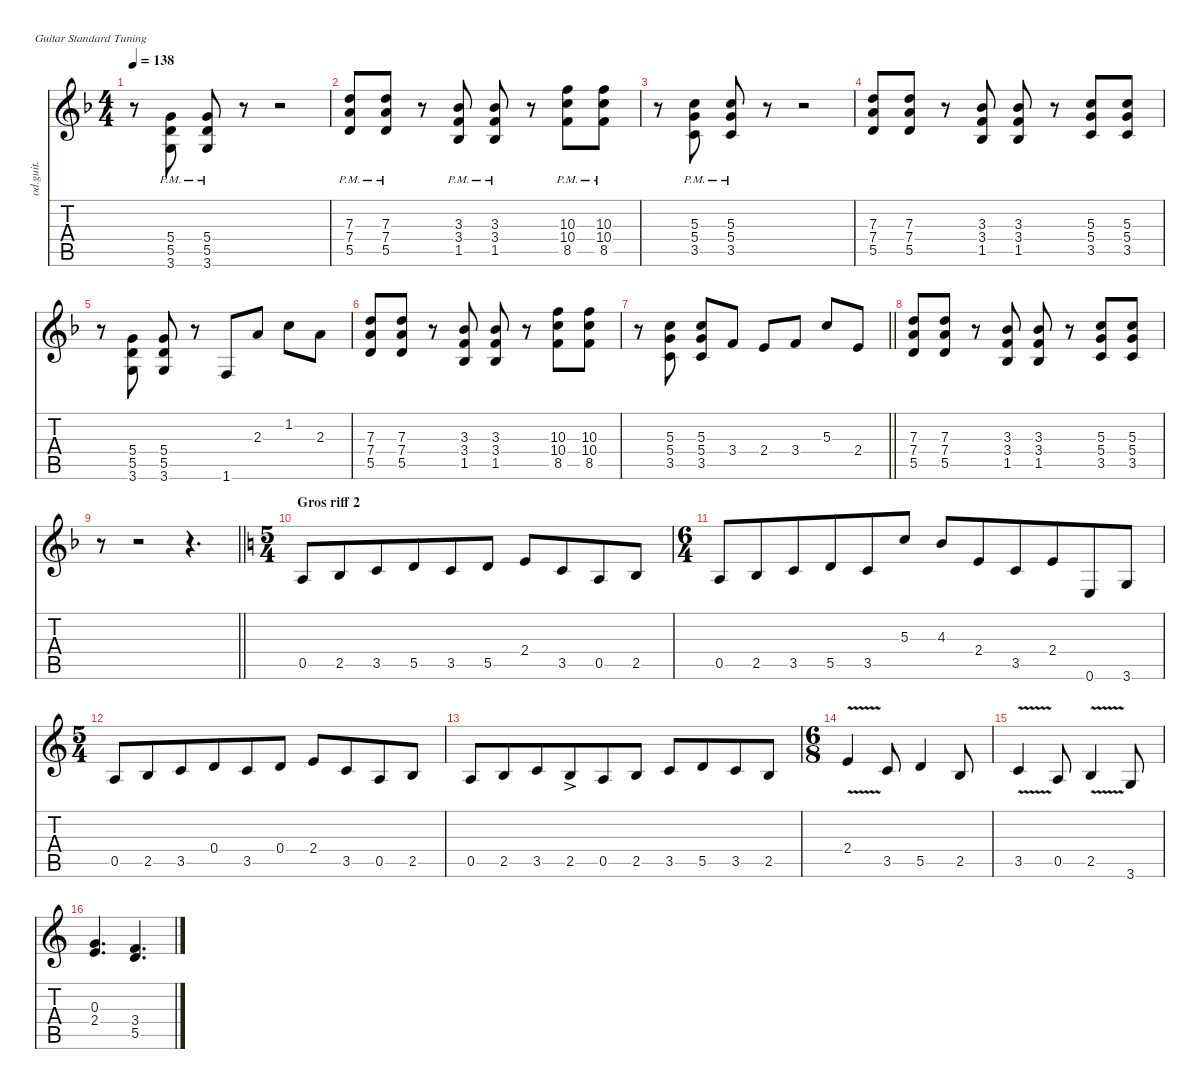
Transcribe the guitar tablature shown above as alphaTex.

\defaultSystemsLayout 4
\hideDynamics
\bracketExtendMode nobrackets
\track ("Hichem" "od.guit.") {instrument overdrivenguitar}
\staff {score tabs}
\tuning (E4 B3 G3 D3 A2 E2)
\ts (4 4)
\tempo 138
\clef g2
\ks dminor
r.8{dy f beam Down} (5.4{pm acc forcenatural} 5.5{pm acc forcenatural} 3.6{pm acc forcenatural}).8{beam Up} (5.4{pm acc forcenatural} 5.5{pm acc forcenatural} 3.6{pm acc forcenatural}).8{beam Up} r.8{beam Up} r.2{beam Up} |
(7.3{pm acc forcenatural} 7.4{pm acc forcenatural} 5.5{pm acc forcenatural}).8{beam Up} (7.3{pm acc forcenatural} 7.4{pm acc forcenatural} 5.5{pm acc forcenatural}).8{beam Up} r.8{beam Up} (3.3{pm acc b} 3.4{pm acc forcenatural} 1.5{pm acc b}).8{beam Up} (3.3{pm acc b} 3.4{pm acc forcenatural} 1.5{pm acc b}).8{beam Up} r.8{beam Up} (10.3{pm acc forcenatural} 10.4{pm acc forcenatural} 8.5{pm acc forcenatural}).8{beam Down} (10.3{pm acc forcenatural} 10.4{pm acc forcenatural} 8.5{pm acc forcenatural}).8{beam Down} |
r.8{beam Down} (5.3{pm acc forcenatural} 5.4{pm acc forcenatural} 3.5{pm acc forcenatural}).8{beam Up} (5.3{pm acc forcenatural} 5.4{pm acc forcenatural} 3.5{pm acc forcenatural}).8{beam Up} r.8{beam Up} r.2{beam Up} |
(7.3{acc forcenatural} 7.4{acc forcenatural} 5.5{acc forcenatural}).8{beam Up} (7.3{acc forcenatural} 7.4{acc forcenatural} 5.5{acc forcenatural}).8{beam Up} r.8{beam Up} (3.3{acc b} 3.4{acc forcenatural} 1.5{acc b}).8{beam Up} (3.3{acc b} 3.4{acc forcenatural} 1.5{acc b}).8{beam Up} r.8{beam Up} (5.3{acc forcenatural} 5.4{acc forcenatural} 3.5{acc forcenatural}).8{beam Up} (5.3{acc forcenatural} 5.4{acc forcenatural} 3.5{acc forcenatural}).8{beam Up} |
r.8{beam Down} (5.4{acc forcenatural} 5.5{acc forcenatural} 3.6{acc forcenatural}).8{beam Up} (5.4{acc forcenatural} 5.5{acc forcenatural} 3.6{acc forcenatural}).8{beam Up} r.8{beam Up} 1.6{acc forcenatural}.8{beam Up} 2.3{acc forcenatural}.8{beam Up} 1.2{acc forcenatural}.8{beam Down} 2.3{acc forcenatural}.8{beam Down} |
(7.3{acc forcenatural} 7.4{acc forcenatural} 5.5{acc forcenatural}).8{beam Up} (7.3{acc forcenatural} 7.4{acc forcenatural} 5.5{acc forcenatural}).8{beam Up} r.8{beam Up} (3.3{acc b} 3.4{acc forcenatural} 1.5{acc b}).8{beam Up} (3.3{acc b} 3.4{acc forcenatural} 1.5{acc b}).8{beam Up} r.8{beam Up} (10.3{acc forcenatural} 10.4{acc forcenatural} 8.5{acc forcenatural}).8{beam Down} (10.3{acc forcenatural} 10.4{acc forcenatural} 8.5{acc forcenatural}).8{beam Down} |
\barLineRight lightlight
r.8{beam Down} (5.3{acc forcenatural} 5.4{acc forcenatural} 3.5{acc forcenatural}).8{beam Up} (5.3{acc forcenatural} 5.4{acc forcenatural} 3.5{acc forcenatural}).8{beam Up} 3.4{acc forcenatural}.8{beam Up} 2.4{acc forcenatural}.8{beam Up} 3.4{acc forcenatural}.8{beam Up} 5.3{acc forcenatural}.8{beam Up} 2.4{acc forcenatural}.8{beam Up} |
(7.3{acc forcenatural} 7.4{acc forcenatural} 5.5{acc forcenatural}).8{beam Up} (7.3{acc forcenatural} 7.4{acc forcenatural} 5.5{acc forcenatural}).8{beam Up} r.8{beam Up} (3.3{acc b} 3.4{acc forcenatural} 1.5{acc b}).8{beam Up} (3.3{acc b} 3.4{acc forcenatural} 1.5{acc b}).8{beam Up} r.8{beam Up} (5.3{acc forcenatural} 5.4{acc forcenatural} 3.5{acc forcenatural}).8{beam Up} (5.3{acc forcenatural} 5.4{acc forcenatural} 3.5{acc forcenatural}).8{beam Up} |
\barLineRight lightlight
r.8{beam Down} r.2{beam Down} r.4{d beam Down} |
\ts (5 4)
\beaming (8 6 4)
\section ("" "Gros riff 2")
\ks aminor
0.5.8{beam Up} 2.5.8{beam Up} 3.5.8{beam Up} 5.5.8{beam Up} 3.5.8{beam Up} 5.5.8{beam Up} 2.4.8{beam Up} 3.5.8{beam Up} 0.5.8{beam Up} 2.5.8{beam Up} |
\ts (6 4)
\beaming (8 6 6)
0.5.8{beam Up} 2.5.8{beam Up} 3.5.8{beam Up} 5.5.8{beam Up} 3.5.8{beam Up} 5.3.8{beam Up} 4.3.8{beam Up} 2.4.8{beam Up} 3.5.8{beam Up} 2.4.8{beam Up} 0.6.8{beam Up} 3.6.8{beam Up} |
\ts (5 4)
\beaming (8 6 4)
0.5.8{beam Up} 2.5.8{beam Up} 3.5.8{beam Up} 0.4.8{beam Up} 3.5.8{beam Up} 0.4.8{beam Up} 2.4.8{beam Up} 3.5.8{beam Up} 0.5.8{beam Up} 2.5.8{beam Up} |
0.5.8{beam Up} 2.5.8{beam Up} 3.5.8{beam Up} 2.5{ac}.8{dy ff beam Up} 0.5.8{dy f beam Up} 2.5.8{beam Up} 3.5.8{beam Up} 5.5.8{beam Up} 3.5.8{beam Up} 2.5.8{beam Up} |
\ts (6 8)
\beaming (8 3 3)
2.4{v}.4{beam Up} 3.5.8{beam Up} 5.5.4{beam Up} 2.5.8{beam Up} |
3.5{v}.4{beam Up} 0.5.8{beam Up} 2.5{v}.4{beam Up} 3.6.8{beam Up} |
(0.3 2.4).4{d beam Up} (3.4 5.5).4{d beam Up}
